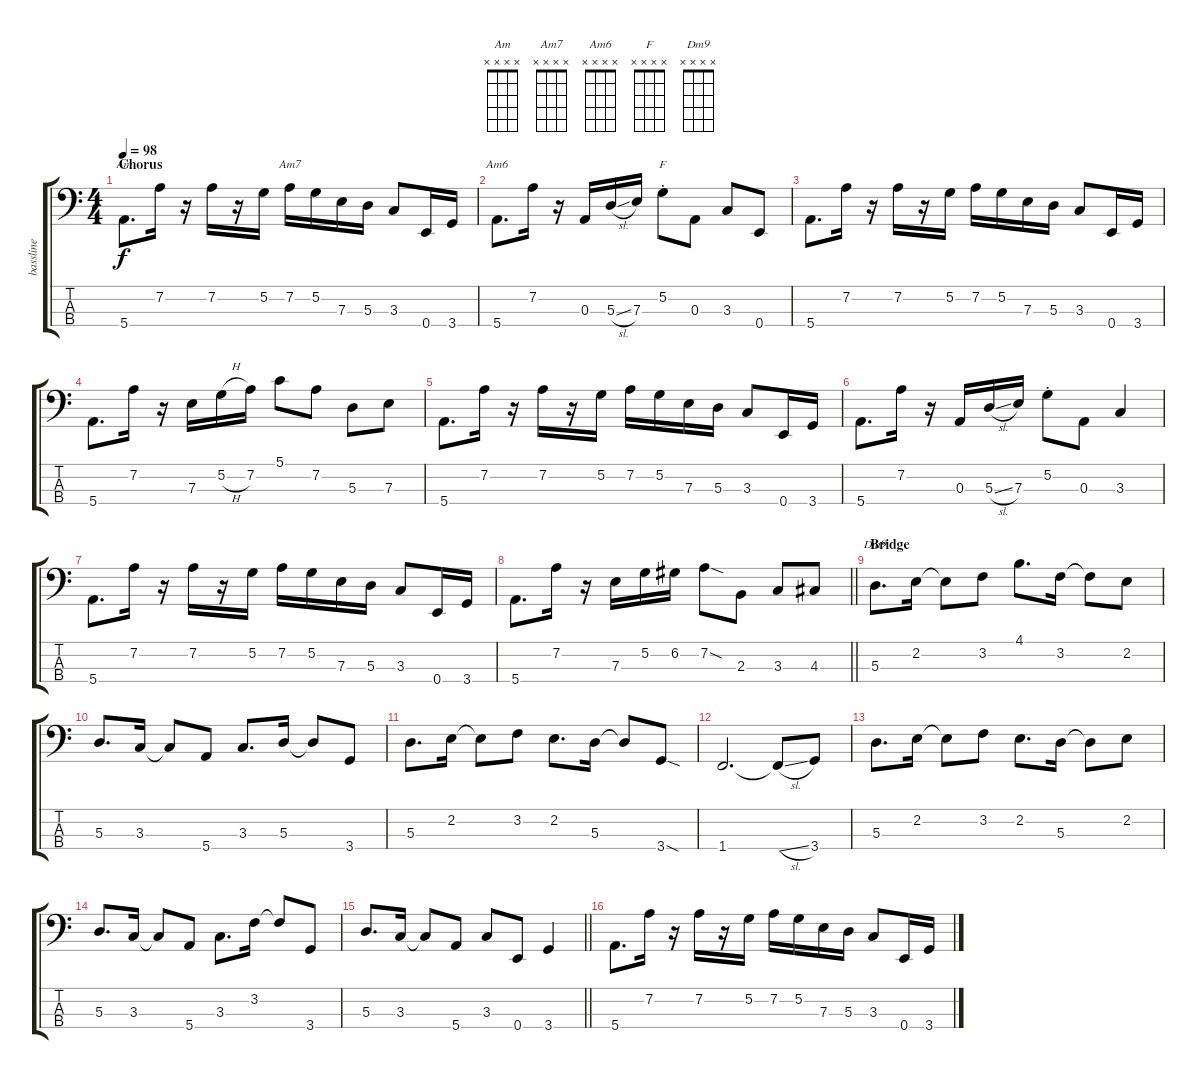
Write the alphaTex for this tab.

\track ("bassline" "bassline") {instrument electricbassfinger}
\staff {score tabs}
\tuning (G2 D2 A1 E1) {hide}
\chord ("Am" x x x x)
\chord ("Am7" x x x x)
\chord ("Am6" x x x x)
\chord ("F" x x x x)
\chord ("Dm9" x x x x)
\ts (4 4)
\section ("" "Chorus")
\tempo 98
\clef f4
\ks c
5.4.8{d ch "Am" dy f} 7.2.16 r.16 7.2.16 r.16 5.2.16 7.2.16{ch "Am7"} 5.2.16 7.3.16 5.3.16 3.3.8 0.4.16 3.4.16 |
5.4.8{d ch "Am6"} 7.2.16 r.16 0.3.16 5.3{sl}.16 7.3.16 5.2{st}.8{ch "F"} 0.3.8 3.3.8 0.4.8 |
5.4.8{d} 7.2.16 r.16 7.2.16 r.16 5.2.16 7.2.16 5.2.16 7.3.16 5.3.16 3.3.8 0.4.16 3.4.16 |
5.4.8{d} 7.2.16 r.16 7.3.16 5.2{h}.16 7.2.16 5.1.8 7.2.8 5.3.8 7.3.8 |
5.4.8{d} 7.2.16 r.16 7.2.16 r.16 5.2.16 7.2.16 5.2.16 7.3.16 5.3.16 3.3.8 0.4.16 3.4.16 |
5.4.8{d} 7.2.16 r.16 0.3.16 5.3{sl}.16 7.3.16 5.2{st}.8 0.3.8 3.3.4 |
5.4.8{d} 7.2.16 r.16 7.2.16 r.16 5.2.16 7.2.16 5.2.16 7.3.16 5.3.16 3.3.8 0.4.16 3.4.16 |
\barLineRight lightlight
5.4.8{d} 7.2.16 r.16 7.3.16 5.2.16 6.2.16 7.2{sod}.8 2.3.8 3.3.8 4.3.8 |
\section ("" "Bridge")
5.3.8{d ch "Dm9"} 2.2.16 2.2{t}.8 3.2.8 4.1.8{d} 3.2.16 3.2{t}.8 2.2.8 |
5.3.8{d} 3.3.16 3.3{t}.8 5.4.8 3.3.8{d} 5.3.16 5.3{t}.8 3.4.8 |
5.3.8{d} 2.2.16 2.2{t}.8 3.2.8 2.2.8{d} 5.3.16 5.3{t}.8 3.4{sod}.8 |
1.4.2{d} 1.4{sl t}.8 3.4.8 |
5.3.8{d} 2.2.16 2.2{t}.8 3.2.8 2.2.8{d} 5.3.16 5.3{t}.8 2.2.8 |
5.3.8{d} 3.3.16 3.3{t}.8 5.4.8 3.3.8{d} 3.2.16 3.2{t}.8 3.4.8 |
\barLineRight lightlight
5.3.8{d} 3.3.16 3.3{t}.8 5.4.8 3.3.8 0.4.8 3.4.4 |
5.4.8{d} 7.2.16 r.16 7.2.16 r.16 5.2.16 7.2.16 5.2.16 7.3.16 5.3.16 3.3.8 0.4.16 3.4.16
